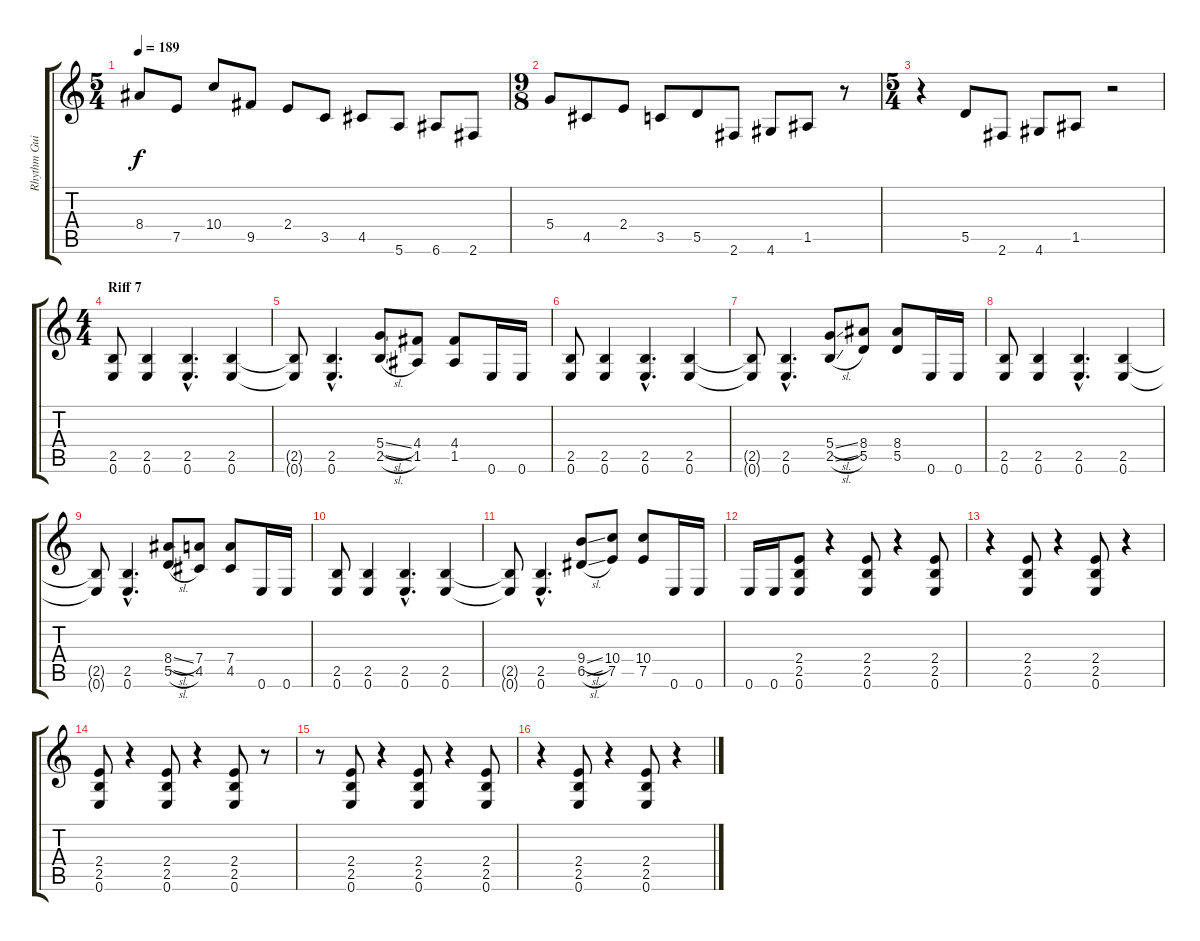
\track ("Rhythm Guitar 2" "Rhythm Gui") {instrument distortionguitar}
\staff {score tabs}
\tuning (E4 B3 G3 D3 A2 E2) {hide}
\ts (5 4)
\tempo 189
\clef g2
\ks c
8.4.8{dy f} 7.5.8 10.4.8 9.5.8 2.4.8 3.5.8 4.5.8 5.6.8 6.6.8 2.6.8 |
\ts (9 8)
5.4.8 4.5.8 2.4.8 3.5.8 5.5.8 2.6.8 4.6.8 1.5.8 r.8 |
\ts (5 4)
r.4 5.5.8 2.6.8 4.6.8 1.5.8 r.2 |
\ts (4 4)
\section ("" "Riff 7")
(2.5 0.6).8 (2.5 0.6).4 (2.5{hac} 0.6{hac}).4{d} (2.5 0.6).4 |
(2.5{t} 0.6{t}).8 (2.5{hac} 0.6{hac}).4{d} (5.4{sl} 2.5{sl}).8 (4.4 1.5).8 (4.4 1.5).8 0.6.16 0.6.16 |
(2.5 0.6).8 (2.5 0.6).4 (2.5{hac} 0.6{hac}).4{d} (2.5 0.6).4 |
(2.5{t} 0.6{t}).8 (2.5{hac} 0.6{hac}).4{d} (5.4{sl} 2.5{sl}).8 (8.4 5.5).8 (8.4 5.5).8 0.6.16 0.6.16 |
(2.5 0.6).8 (2.5 0.6).4 (2.5{hac} 0.6{hac}).4{d} (2.5 0.6).4 |
(2.5{t} 0.6{t}).8 (2.5{hac} 0.6{hac}).4{d} (8.4{sl} 5.5{sl}).8 (7.4 4.5).8 (7.4 4.5).8 0.6.16 0.6.16 |
(2.5 0.6).8 (2.5 0.6).4 (2.5{hac} 0.6{hac}).4{d} (2.5 0.6).4 |
(2.5{t} 0.6{t}).8 (2.5{hac} 0.6{hac}).4{d} (9.4{sl} 6.5{sl}).8 (10.4 7.5).8 (10.4 7.5).8 0.6.16 0.6.16 |
0.6.16 0.6.16 (2.4 2.5 0.6).8 r.4 (2.4 2.5 0.6).8 r.4 (2.4 2.5 0.6).8 |
r.4 (2.4 2.5 0.6).8 r.4 (2.4 2.5 0.6).8 r.4 |
(2.4 2.5 0.6).8 r.4 (2.4 2.5 0.6).8 r.4 (2.4 2.5 0.6).8 r.8 |
r.8 (2.4 2.5 0.6).8 r.4 (2.4 2.5 0.6).8 r.4 (2.4 2.5 0.6).8 |
r.4 (2.4 2.5 0.6).8 r.4 (2.4 2.5 0.6).8 r.4
